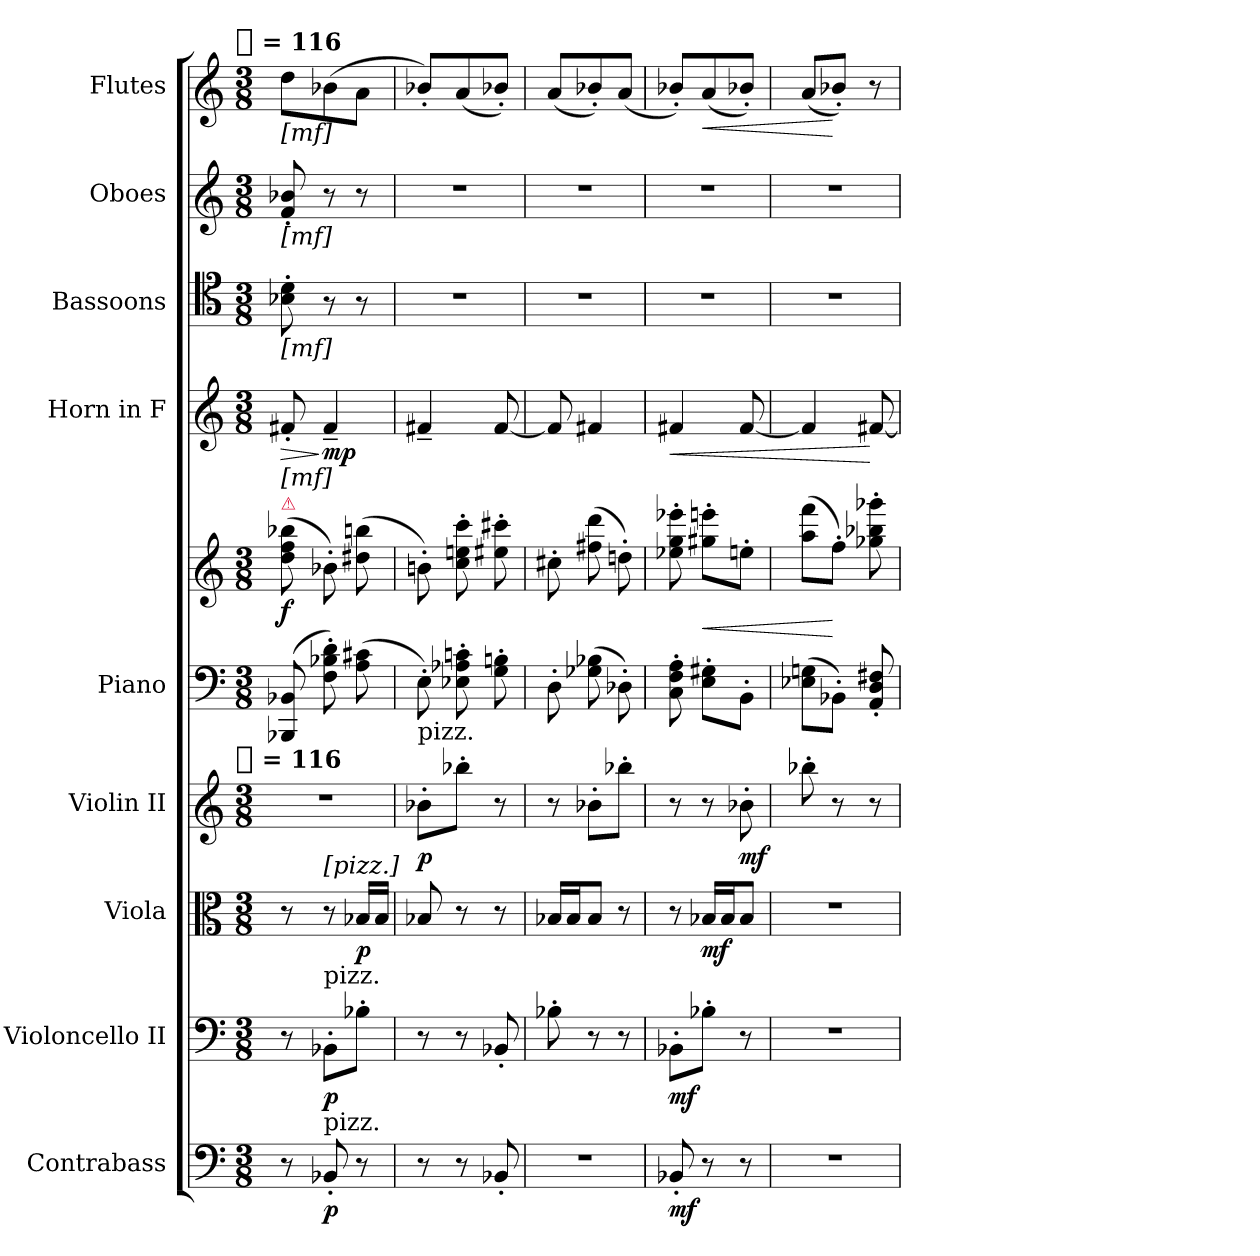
**kern	**dynam	**kern	**dynam	**kern	**dynam	**kern	**dynam	**kern	**kern	**dynam	**kern	**dynam	**kern	**kern	**kern	**dynam
*part9	*part9	*part8	*part8	*part7	*part7	*part6	*part6	*part5	*part5	*part5	*part4	*part4	*part3	*part2	*part1	*part1
*staff10	*staff10	*staff9	*staff9	*staff8	*staff8	*staff7	*staff7	*staff6	*staff5	*staff5/6	*staff4	*staff4	*staff3	*staff2	*staff1	*staff1
*I"Contrabass	*	*I"Violoncello II	*	*I"Viola	*	*I"Violin II	*	*I"Piano	*	*	*I"Horn in F	*	*I"Bassoons	*I"Oboes	*I"Flutes	*
*I'Cb.	*	*I'Vc.	*	*I'Vla.	*	*I'Vln. II	*	*I'Pno	*	*	*I'Hn.	*	*I'Bsn.	*I'Ob.	*I'Fl.	*
*clefF4	*	*clefF4	*	*clefC3	*	*clefG2	*	*clefF4	*clefG2	*	*clefG2	*	*clefC4	*clefG2	*clefG2	*
*ITrd7c12	*	*	*	*	*	*	*	*	*	*	*ITrd4c7	*	*	*	*	*
*k[]	*	*k[]	*	*k[]	*	*k[]	*	*k[]	*k[]	*	*	*	*k[]	*k[]	*k[]	*
*C:	*	*C:	*	*C:	*	*C:	*	*C:	*C:	*	*	*	*C:	*C:	*C:	*
!!LO:TX:omd:t=[quarter] = 116
*M3/8	*	*M3/8	*	*M3/8	*	*M3/8	*	*M3/8	*M3/8	*	*M3/8	*	*M3/8	*M3/8	*M3/8	*
*MM116	*	*MM116	*	*MM116	*	*MM116	*	*MM116	*MM116	*	*MM116	*	*MM116	*MM116	*MM116	*
=1	=1	=1	=1	=1	=1	=1	=1	=1	=1	=1	=1	=1	=1	=1	=1	=1
!	!	!	!	!	!	!LO:TX:t=[quarter] = 116	!	!	!	!	!	!	!	!	!	!
!	!	!	!	!	!	!	!	!	!	!	!	!	!	!	!LO:TX:b:t=[mf]	!
!	!	!	!	!	!	!	!	!	!	!	!	!	!	!LO:TX:b:t=[mf]	!	!
!	!	!	!	!	!	!	!	!	!	!	!	!	!LO:TX:b:t=[mf]	!	!	!
!	!	!	!	!	!	!	!	!	!	!	!LO:TX:b:t=[mf]	!	!	!	!	!
!	!	!	!	!	!	!	!	!	!LO:TX:a:color=crimson:t=⚠	!	!	!	!	!	!	!
!	!	!	!	!	!	!	!	!	!	!	!	!LO:HP:b	!	!	!	!
8r	.	8r	.	8r	.	8%3r	.	(8BBB-X 8BB-X	(8dd 8ff 8bb-X	f	8Bn'	>	8B-X' 8d'	8f' 8b-X'	8ddL	.
!	!	!	!	!LO:TX:a:t=[pizz.]	!	!	!	!	!	!	!	!	!	!	!	!
!	!	!LO:TX:a:t=pizz.	!	!	!	!	!	!	!	!	!	!	!	!	!	!
!LO:TX:a:t=pizz.	!	!	!	!	!	!	!	!	!	!	!	!	!	!	!	!
8BBB-X'	p	8BB-X'L	p	8r	.	.	.	8F' 8B-X' 8d')	8b-X')	.	4B~	] mp	8r	8r	(8b-X	.
8r	.	8B-X'J	.	16B-XLL	p	.	.	(8A 8c#X	(8dd#X 8bbn	.	.	.	8r	8r	8aJ	.
.	.	.	.	16B-JJ	.	.	.	.	.	.	.	.	.	.	.	.
=2	=2	=2	=2	=2	=2	=2	=2	=2	=2	=2	=2	=2	=2	=2	=2	=2
!	!	!	!	!	!	!LO:TX:a:t=pizz.	!	!	!	!	!	!	!	!	!	!
8r	.	8r	.	8B-X	.	8b-X'L	p	8E')	8bn')	.	4Bn~	.	8%3r	8%3r	8b-X'L)	.
8r	.	8r	.	8r	.	8bb-X'J	.	8E-X' 8A-X' 8cn'	8cc' 8een' 8ccc'	.	.	.	.	.	(8a	.
8BBB-X'	.	8BB-X'	.	8r	.	8r	.	8G' 8Bn'	8ee#X' 8ccc#X'	.	[8B	.	.	.	8b-X'J)	.
=3	=3	=3	=3	=3	=3	=3	=3	=3	=3	=3	=3	=3	=3	=3	=3	=3
8%3r	.	8B-X'	.	16B-XLL	.	8r	.	8D'	8cc#X'	.	8B]	.	8%3r	8%3r	(8aL	.
.	.	.	.	16B-J	.	.	.	.	.	.	.	.	.	.	.	.
.	.	8r	.	8B-J	.	8b-X'L	.	(8G-X 8B-X	(8ff#X 8ddd	.	4Bn	.	.	.	8b-X')	.
.	.	8r	.	8r	.	8bb-X'J	.	8D-X')	8ddn')	.	.	.	.	.	(8aJ	.
=4	=4	=4	=4	=4	=4	=4	=4	=4	=4	=4	=4	=4	=4	=4	=4	=4
!	!	!	!	!	!	!	!	!	!	!	!	!LO:HP:b	!	!	!	!
8BBB-X'	mf	8BB-X'L	mf	8r	.	8r	.	8C' 8F' 8A'	8ee-X' 8gg' 8eee-X'	.	4Bn	<	8%3r	8%3r	8b-X'L)	.
!	!	!	!	!	!	!	!	!	!	!	!	!	!	!	!	!LO:HP:b
8r	.	8B-X'J	.	16B-XLL	mf	8r	.	8E' 8G#X'L	8gg#X' 8eeen'L	<	.	.	.	.	(8a	<
.	.	.	.	16B-J	.	.	.	.	.	.	.	.	.	.	.	.
8r	.	8r	.	8B-J	.	8b-X'	mf	8BB'J	8een'J	.	[8B	.	.	.	8b-X'J)	.
=5	=5	=5	=5	=5	=5	=5	=5	=5	=5	=5	=5	=5	=5	=5	=5	=5
8%3r	.	8%3r	.	8%3r	.	8bb-X'	.	(8E-X 8GnL	(8aa 8fffL	.	4B]	.	8%3r	8%3r	(8aL	.
.	.	.	.	.	.	8r	.	8BB-X'J)	8ff'J)	[	.	.	.	.	8b-X'J)	[
.	.	.	.	.	.	8r	.	8AA' 8D' 8F#X'	8gg-X' 8bb-X' 8ggg-X'	.	[8Bn	[	.	.	8r	.
=	=	=	=	=	=	=	=	=	=	=	=	=	=	=	=	=
*-	*-	*-	*-	*-	*-	*-	*-	*-	*-	*-	*-	*-	*-	*-	*-	*-
